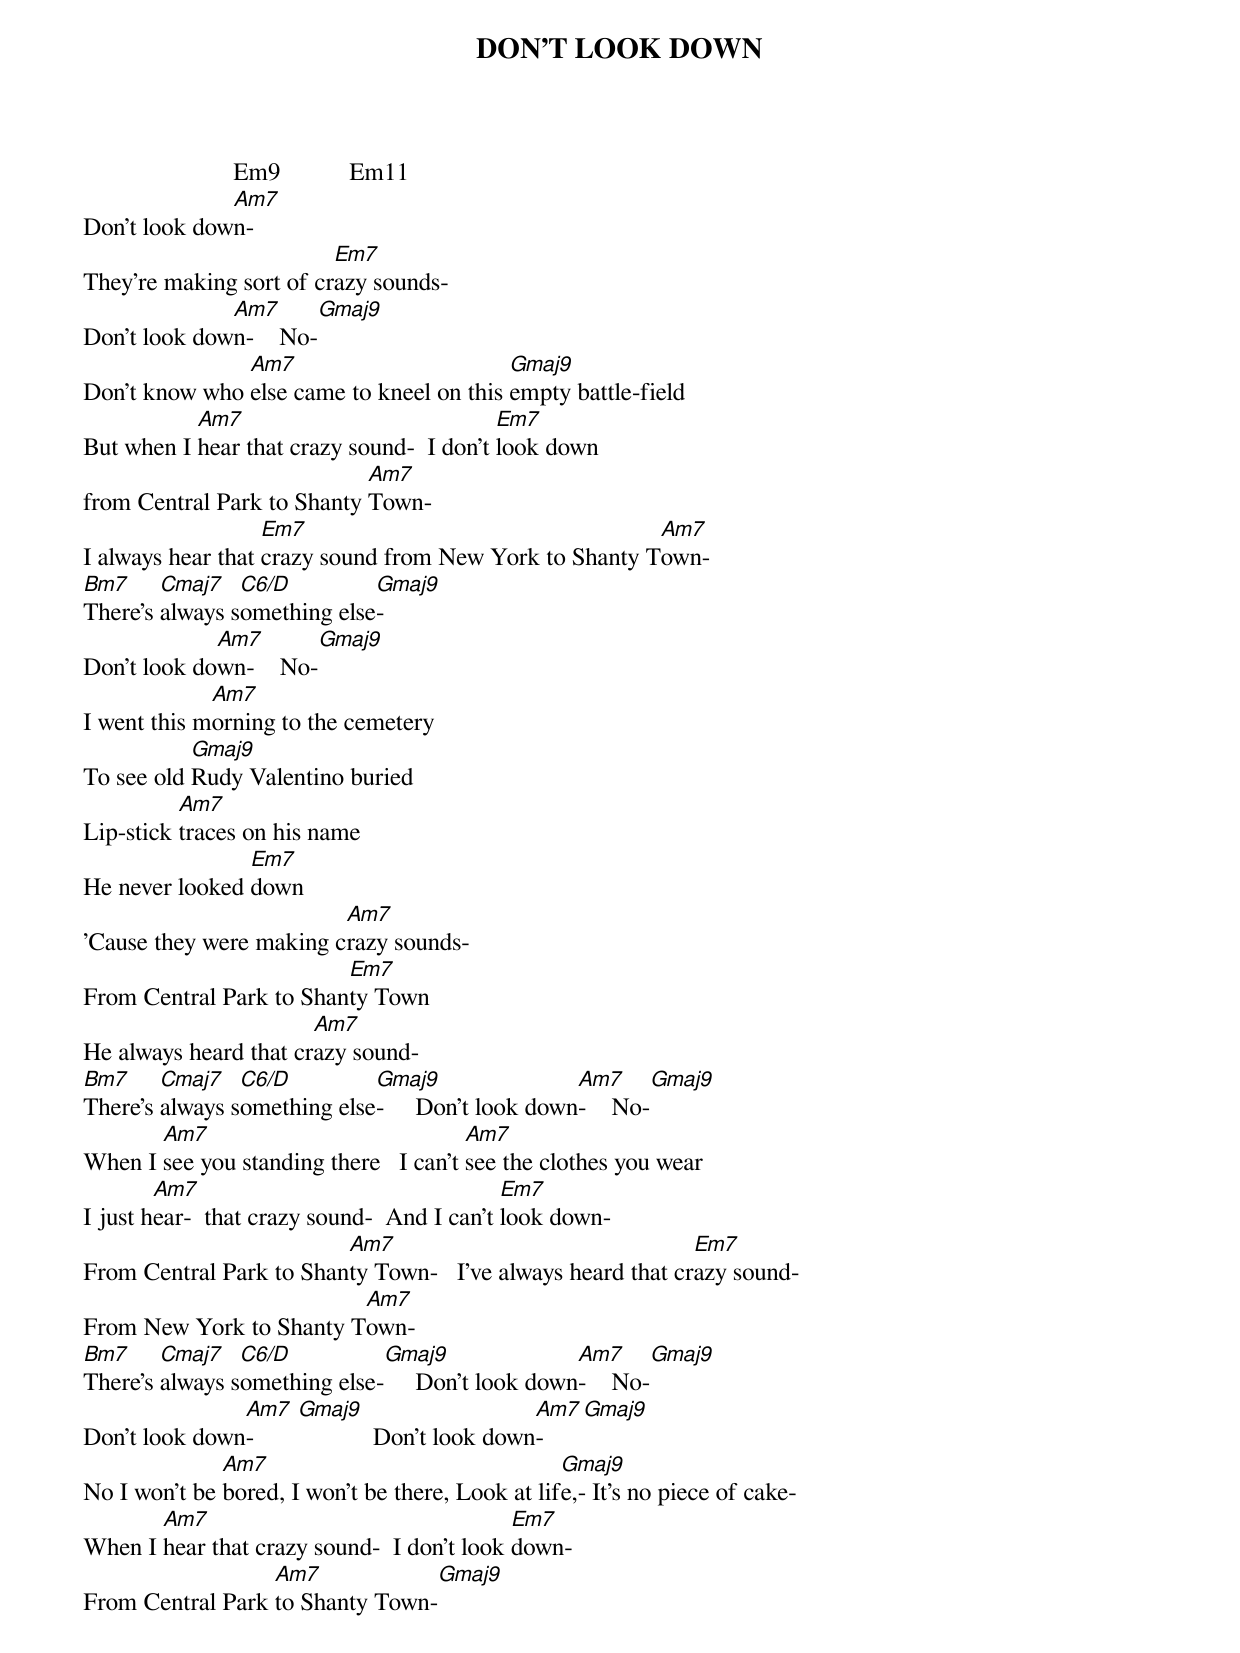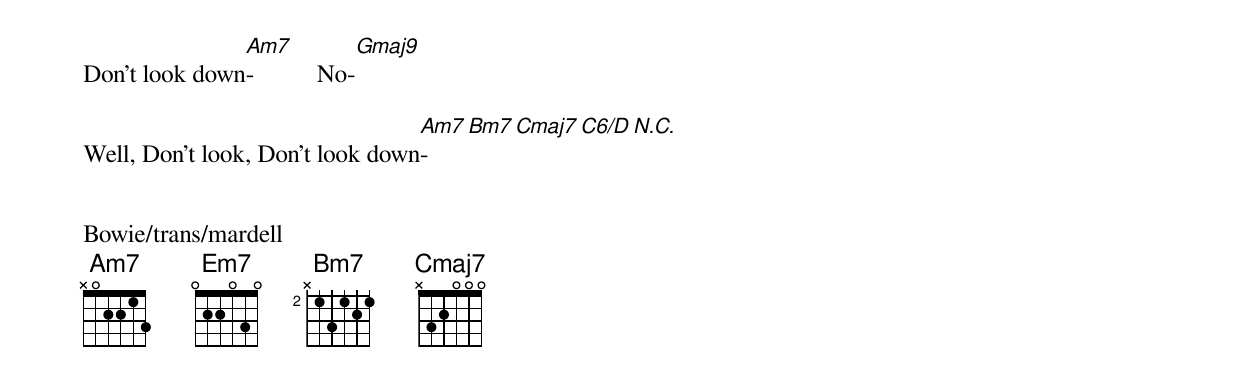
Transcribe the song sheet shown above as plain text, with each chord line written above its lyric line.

DON'T LOOK DOWN

                        Em9           Em11
              Am7
Don't look down-
                         Em7
They're making sort of crazy sounds-
              Am7        Gmaj9
Don't look down-    No-
               Am7                        Gmaj9
Don't know who else came to kneel on this empty battle-field
           Am7                             Em7
But when I hear that crazy sound-  I don't look down
                            Am7
from Central Park to Shanty Town-
                   Em7                                  Am7
I always hear that crazy sound from New York to Shanty Town-
Bm7     Cmaj7   C6/D         Gmaj9
There's always something else-
             Am7             Gmaj9
Don't look down-    No-
             Am7
I went this morning to the cemetery
           Gmaj9
To see old Rudy Valentino buried
          Am7
Lip-stick traces on his name
                Em7
He never looked down
                         Am7
'Cause they were making crazy sounds-
                         Em7
From Central Park to Shanty Town
                       Am7
He always heard that crazy sound-
Bm7     Cmaj7   C6/D         Gmaj9                Am7        Gmaj9
There's always something else-     Don't look down-    No-
       Am7                              Am7
When I see you standing there   I can't see the clothes you wear
        Am7                                  Em7
I just hear-  that crazy sound-  And I can't look down-
                         Am7                                 Em7
From Central Park to Shanty Town-   I've always heard that crazy sound-
                         Am7
From New York to Shanty Town-
Bm7     Cmaj7   C6/D          Gmaj9               Am7        Gmaj9
There's always something else-     Don't look down-    No-
               Am7     Gmaj9                      Am7        Gmaj9
Don't look down-                   Don't look down-
              Am7                                 Gmaj9
No I won't be bored, I won't be there, Look at life,- It's no piece of cake-
       Am7                                  Em7
When I hear that crazy sound-  I don't look down-
                  Am7                Gmaj9
From Central Park to Shanty Town-
               Am7                   Gmaj9
Don't look down-          No-

                                 Am7           Bm7  Cmaj7  C6/D  N.C.
Well, Don't look, Don't look down-


Bowie/trans/mardell
